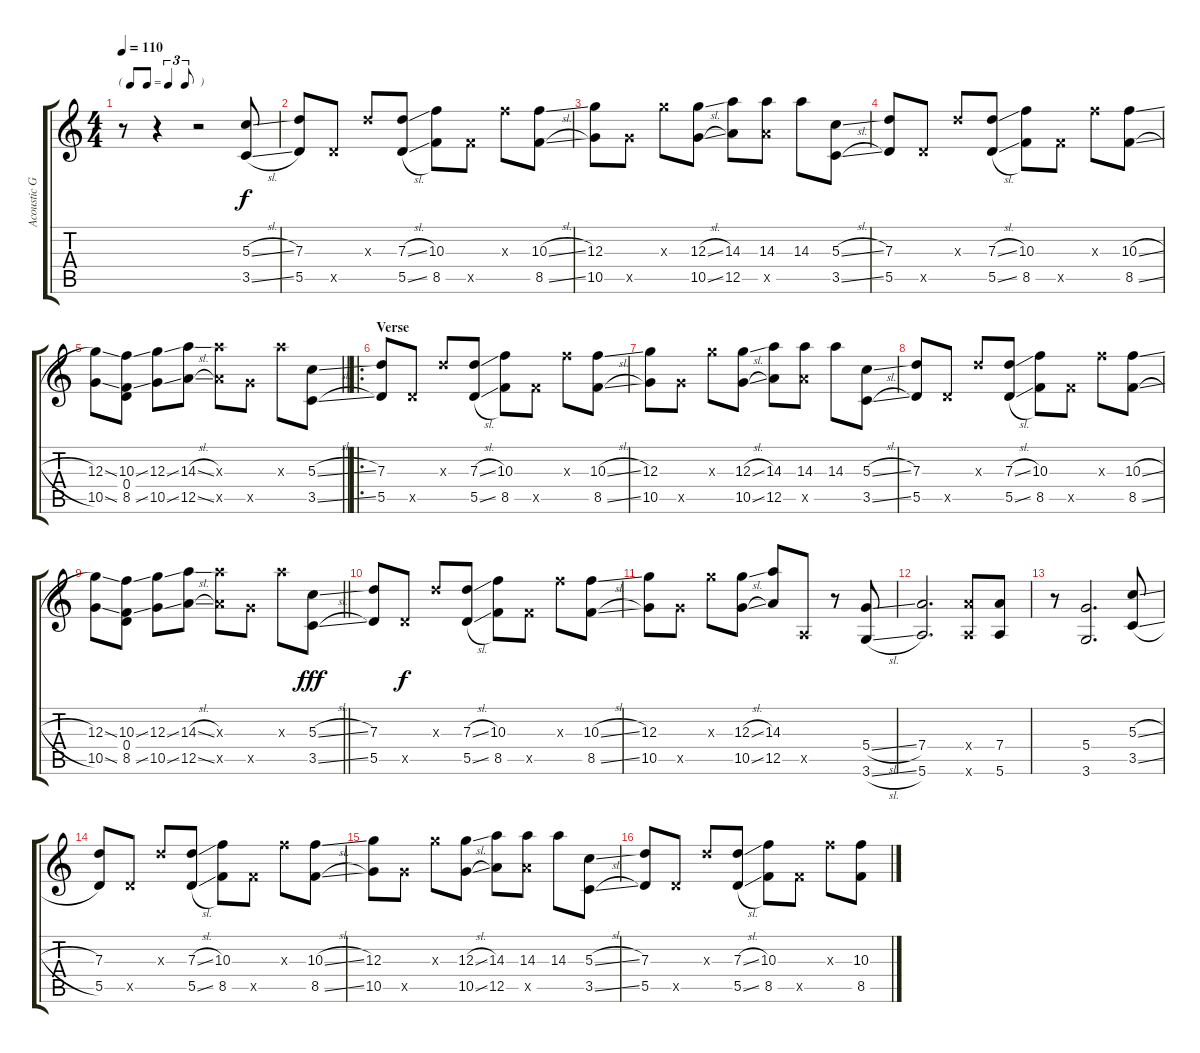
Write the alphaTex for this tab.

\track ("Acoustic Guitar - Jack White" "Acoustic G") {instrument acousticguitarnylon}
\staff {score tabs}
\tuning (E4 B3 G3 D3 A2 E2) {hide}
\ts (4 4)
\tf triplet8th
\tempo 110
\clef g2
\ks c
r.8{dy f instrument acousticguitarnylon} r.4 r.2 (5.3{sl} 3.5{sl}).8 |
(7.3 5.5).8 5.5{x}.8 7.3{x}.8 (7.3{sl} 5.5{sl}).8 (10.3 8.5).8 8.5{x}.8 10.3{x}.8 (10.3{sl} 8.5{sl}).8 |
(12.3 10.5).8 10.5{x}.8 12.3{x}.8 (12.3{sl} 10.5{sl}).8 (14.3 12.5).8 (14.3 12.5{x}).8 14.3.8 (5.3{sl} 3.5{sl}).8 |
(7.3 5.5).8 5.5{x}.8 7.3{x}.8 (7.3{sl} 5.5{sl}).8 (10.3 8.5).8 8.5{x}.8 10.3{x}.8 (10.3{sl} 8.5{sl}).8 |
\barLineRight lightlight
(12.3{ss} 10.5{ss}).8 (10.3{ss} 0.4 8.5{ss}).8 (12.3{ss} 10.5{ss}).8 (14.3{sl} 12.5{sl}).8 (14.3{x} 12.5{x}).8 10.5{x}.8 14.3{x}.8 (5.3{sl} 3.5{sl}).8 |
\ro
\section ("" "Verse")
(7.3 5.5).8 5.5{x}.8 7.3{x}.8 (7.3{sl} 5.5{sl}).8 (10.3 8.5).8 8.5{x}.8 10.3{x}.8 (10.3{sl} 8.5{sl}).8 |
(12.3 10.5).8 10.5{x}.8 12.3{x}.8 (12.3{sl} 10.5{sl}).8 (14.3 12.5).8 (14.3 12.5{x}).8 14.3.8 (5.3{sl} 3.5{sl}).8 |
(7.3 5.5).8 5.5{x}.8 7.3{x}.8 (7.3{sl} 5.5{sl}).8 (10.3 8.5).8 8.5{x}.8 10.3{x}.8 (10.3{sl} 8.5{sl}).8 |
\barLineRight lightlight
(12.3{ss} 10.5{ss}).8 (10.3{ss} 0.4 8.5{ss}).8 (12.3{ss} 10.5{ss}).8 (14.3{sl} 12.5{sl}).8 (14.3{x} 12.5{x}).8 10.5{x}.8 14.3{x}.8 (5.3{sl} 3.5{sl}).8{dy fff} |
(7.3 5.5).8 5.5{x}.8{dy f} 7.3{x}.8 (7.3{sl} 5.5{sl}).8 (10.3 8.5).8 8.5{x}.8 10.3{x}.8 (10.3{sl} 8.5{sl}).8 |
(12.3 10.5).8 10.5{x}.8 12.3{x}.8 (12.3{sl} 10.5{sl}).8 (14.3 12.5).8 0.5{x}.8 r.8 (5.4{sl} 3.6{sl}).8 |
(7.4 5.6).2{d} (7.4{x} 5.6{x}).8 (7.4 5.6).8 |
r.8 (5.4 3.6).2{d} (5.3{sl} 3.5{sl}).8 |
(7.3 5.5).8 5.5{x}.8 7.3{x}.8 (7.3{sl} 5.5{sl}).8 (10.3 8.5).8 8.5{x}.8 10.3{x}.8 (10.3{sl} 8.5{sl}).8 |
(12.3 10.5).8 10.5{x}.8 12.3{x}.8 (12.3{sl} 10.5{sl}).8 (14.3 12.5).8 (14.3 12.5{x}).8 14.3.8 (5.3{sl} 3.5{sl}).8 |
(7.3 5.5).8 5.5{x}.8 7.3{x}.8 (7.3{sl} 5.5{sl}).8 (10.3 8.5).8 8.5{x}.8 10.3{x}.8 (10.3{sl} 8.5{sl}).8
